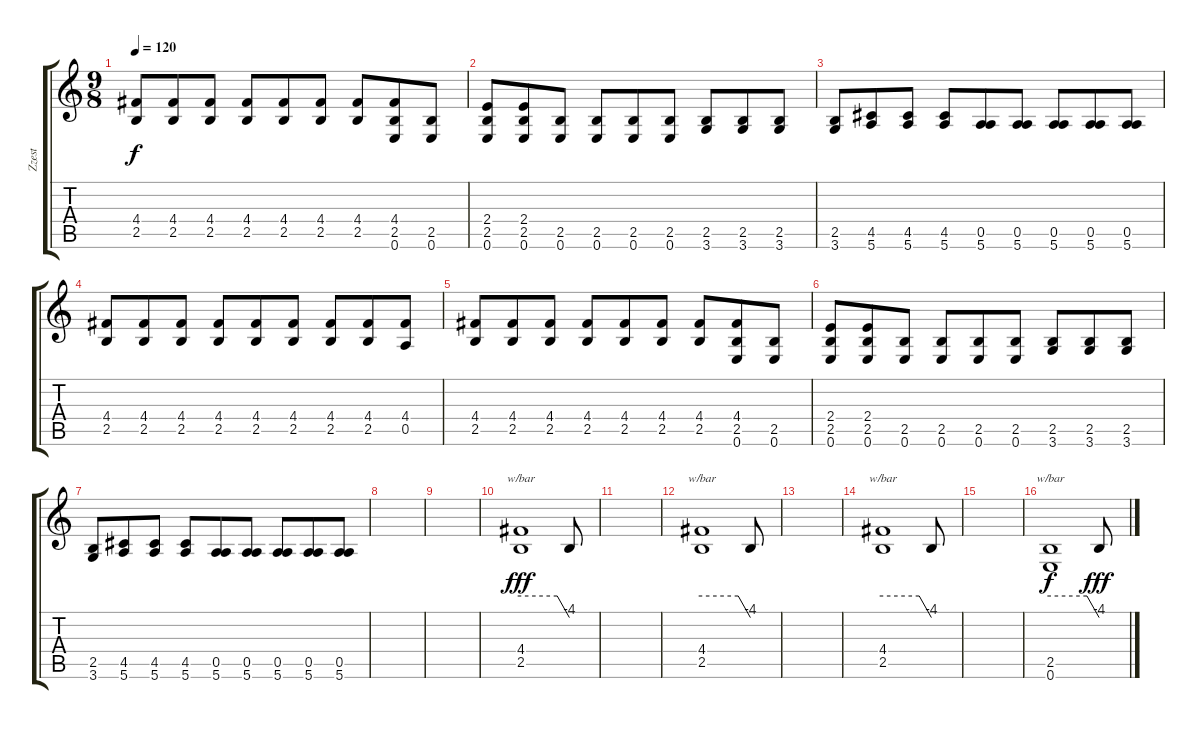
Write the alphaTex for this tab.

\track ("Zzest" "Zzest") {instrument distortionguitar}
\staff {score tabs}
\tuning (E4 B3 G3 D3 A2 E2) {hide}
\ts (9 8)
\tempo 120
\clef g2
\ks c
(4.4 2.5).8{dy f} (4.4 2.5).8 (4.4 2.5).8 (4.4 2.5).8 (4.4 2.5).8 (4.4 2.5).8 (4.4 2.5).8 (4.4 2.5 0.6).8 (2.5 0.6).8 |
(2.4 2.5 0.6).8 (2.4 2.5 0.6).8 (2.5 0.6).8 (2.5 0.6).8 (2.5 0.6).8 (2.5 0.6).8 (2.5 3.6).8 (2.5 3.6).8 (2.5 3.6).8 |
(2.5 3.6).8 (4.5 5.6).8 (4.5 5.6).8 (4.5 5.6).8 (0.5 5.6).8 (0.5 5.6).8 (0.5 5.6).8 (0.5 5.6).8 (0.5 5.6).8 |
(4.4 2.5).8 (4.4 2.5).8 (4.4 2.5).8 (4.4 2.5).8 (4.4 2.5).8 (4.4 2.5).8 (4.4 2.5).8 (4.4 2.5).8 (4.4 0.5).8 |
(4.4 2.5).8 (4.4 2.5).8 (4.4 2.5).8 (4.4 2.5).8 (4.4 2.5).8 (4.4 2.5).8 (4.4 2.5).8 (4.4 2.5 0.6).8 (2.5 0.6).8 |
(2.4 2.5 0.6).8 (2.4 2.5 0.6).8 (2.5 0.6).8 (2.5 0.6).8 (2.5 0.6).8 (2.5 0.6).8 (2.5 3.6).8 (2.5 3.6).8 (2.5 3.6).8 |
(2.5 3.6).8 (4.5 5.6).8 (4.5 5.6).8 (4.5 5.6).8 (0.5 5.6).8 (0.5 5.6).8 (0.5 5.6).8 (0.5 5.6).8 (0.5 5.6).8 |
|
|
(4.4 2.5).1{tbe (custom default 0 0 45 0 60 -16) dy fff} 2.5{t}.8 |
|
(4.4 2.5).1{tbe (custom default 0 0 45 0 60 -16)} 2.5{t}.8 |
|
(4.4 2.5).1{tbe (custom default 0 0 45 0 60 -16)} 2.5{t}.8 |
|
(2.5 0.6).1{tbe (custom default 0 0 45 0 60 -16) dy f} 2.5{t}.8{dy fff}
